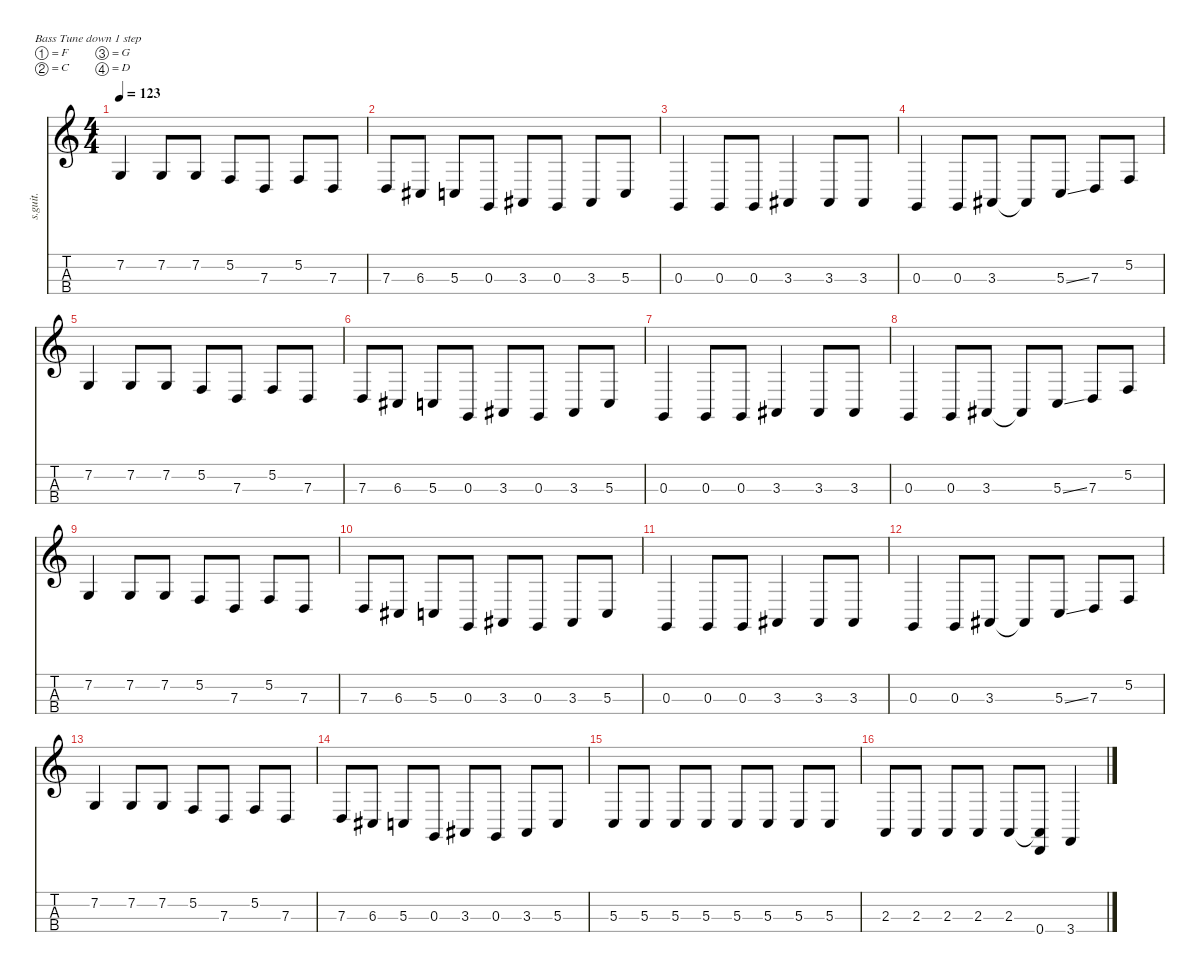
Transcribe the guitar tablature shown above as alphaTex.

\defaultSystemsLayout 4
\hideDynamics
\bracketExtendMode nobrackets
\track ("Krist Novoselic" "s.guit.") {instrument electricbasspick}
\staff {score tabs}
\tuning (F2 C2 G1 D1)
\ts (4 4)
\tempo 123
\clef g2
\ks c
7.2.4{lyrics (0 "") lyrics (1 "") lyrics (2 "") lyrics (3 "") lyrics (4 "") dy f} 7.2.8{lyrics (0 "") lyrics (1 "") lyrics (2 "") lyrics (3 "") lyrics (4 "")} 7.2.8{lyrics (0 "") lyrics (1 "") lyrics (2 "") lyrics (3 "") lyrics (4 "")} 5.2.8{lyrics (0 "") lyrics (1 "") lyrics (2 "") lyrics (3 "") lyrics (4 "")} 7.3.8{lyrics (0 "") lyrics (1 "") lyrics (2 "") lyrics (3 "") lyrics (4 "")} 5.2.8{lyrics (0 "") lyrics (1 "") lyrics (2 "") lyrics (3 "") lyrics (4 "")} 7.3.8{lyrics (0 "") lyrics (1 "") lyrics (2 "") lyrics (3 "") lyrics (4 "")} |
7.3.8{lyrics (0 "") lyrics (1 "") lyrics (2 "") lyrics (3 "") lyrics (4 "")} 6.3{acc #}.8{lyrics (0 "") lyrics (1 "") lyrics (2 "") lyrics (3 "") lyrics (4 "")} 5.3.8{lyrics (0 "") lyrics (1 "") lyrics (2 "") lyrics (3 "") lyrics (4 "")} 0.3.8{lyrics (0 "") lyrics (1 "") lyrics (2 "") lyrics (3 "") lyrics (4 "")} 3.3{acc #}.8{lyrics (0 "") lyrics (1 "") lyrics (2 "") lyrics (3 "") lyrics (4 "")} 0.3.8{lyrics (0 "") lyrics (1 "") lyrics (2 "") lyrics (3 "") lyrics (4 "")} 3.3{acc #}.8{lyrics (0 "") lyrics (1 "") lyrics (2 "") lyrics (3 "") lyrics (4 "")} 5.3.8{lyrics (0 "") lyrics (1 "") lyrics (2 "") lyrics (3 "") lyrics (4 "")} |
0.3.4{lyrics (0 "") lyrics (1 "") lyrics (2 "") lyrics (3 "") lyrics (4 "")} 0.3.8{lyrics (0 "") lyrics (1 "") lyrics (2 "") lyrics (3 "") lyrics (4 "")} 0.3.8{lyrics (0 "") lyrics (1 "") lyrics (2 "") lyrics (3 "") lyrics (4 "")} 3.3{acc #}.4{lyrics (0 "") lyrics (1 "") lyrics (2 "") lyrics (3 "") lyrics (4 "")} 3.3{acc #}.8{lyrics (0 "") lyrics (1 "") lyrics (2 "") lyrics (3 "") lyrics (4 "")} 3.3{acc #}.8{lyrics (0 "") lyrics (1 "") lyrics (2 "") lyrics (3 "") lyrics (4 "")} |
0.3.4{lyrics (0 "") lyrics (1 "") lyrics (2 "") lyrics (3 "") lyrics (4 "")} 0.3.8{lyrics (0 "") lyrics (1 "") lyrics (2 "") lyrics (3 "") lyrics (4 "")} 3.3{acc #}.8{lyrics (0 "") lyrics (1 "") lyrics (2 "") lyrics (3 "") lyrics (4 "")} 3.3{t acc #}.8{lyrics (0 "") lyrics (1 "") lyrics (2 "") lyrics (3 "") lyrics (4 "")} 5.3{ss}.8{lyrics (0 "") lyrics (1 "") lyrics (2 "") lyrics (3 "") lyrics (4 "")} 7.3.8{lyrics (0 "") lyrics (1 "") lyrics (2 "") lyrics (3 "") lyrics (4 "")} 5.2.8{lyrics (0 "") lyrics (1 "") lyrics (2 "") lyrics (3 "") lyrics (4 "")} |
7.2.4{lyrics (0 "") lyrics (1 "") lyrics (2 "") lyrics (3 "") lyrics (4 "")} 7.2.8{lyrics (0 "") lyrics (1 "") lyrics (2 "") lyrics (3 "") lyrics (4 "")} 7.2.8{lyrics (0 "") lyrics (1 "") lyrics (2 "") lyrics (3 "") lyrics (4 "")} 5.2.8{lyrics (0 "") lyrics (1 "") lyrics (2 "") lyrics (3 "") lyrics (4 "")} 7.3.8{lyrics (0 "") lyrics (1 "") lyrics (2 "") lyrics (3 "") lyrics (4 "")} 5.2.8{lyrics (0 "") lyrics (1 "") lyrics (2 "") lyrics (3 "") lyrics (4 "")} 7.3.8{lyrics (0 "") lyrics (1 "") lyrics (2 "") lyrics (3 "") lyrics (4 "")} |
7.3.8{lyrics (0 "") lyrics (1 "") lyrics (2 "") lyrics (3 "") lyrics (4 "")} 6.3{acc #}.8{lyrics (0 "") lyrics (1 "") lyrics (2 "") lyrics (3 "") lyrics (4 "")} 5.3.8{lyrics (0 "") lyrics (1 "") lyrics (2 "") lyrics (3 "") lyrics (4 "")} 0.3.8{lyrics (0 "") lyrics (1 "") lyrics (2 "") lyrics (3 "") lyrics (4 "")} 3.3{acc #}.8{lyrics (0 "") lyrics (1 "") lyrics (2 "") lyrics (3 "") lyrics (4 "")} 0.3.8{lyrics (0 "") lyrics (1 "") lyrics (2 "") lyrics (3 "") lyrics (4 "")} 3.3{acc #}.8{lyrics (0 "") lyrics (1 "") lyrics (2 "") lyrics (3 "") lyrics (4 "")} 5.3.8{lyrics (0 "") lyrics (1 "") lyrics (2 "") lyrics (3 "") lyrics (4 "")} |
0.3.4{lyrics (0 "") lyrics (1 "") lyrics (2 "") lyrics (3 "") lyrics (4 "")} 0.3.8{lyrics (0 "") lyrics (1 "") lyrics (2 "") lyrics (3 "") lyrics (4 "")} 0.3.8{lyrics (0 "") lyrics (1 "") lyrics (2 "") lyrics (3 "") lyrics (4 "")} 3.3{acc #}.4{lyrics (0 "") lyrics (1 "") lyrics (2 "") lyrics (3 "") lyrics (4 "")} 3.3{acc #}.8{lyrics (0 "") lyrics (1 "") lyrics (2 "") lyrics (3 "") lyrics (4 "")} 3.3{acc #}.8{lyrics (0 "") lyrics (1 "") lyrics (2 "") lyrics (3 "") lyrics (4 "")} |
0.3.4{lyrics (0 "") lyrics (1 "") lyrics (2 "") lyrics (3 "") lyrics (4 "")} 0.3.8{lyrics (0 "") lyrics (1 "") lyrics (2 "") lyrics (3 "") lyrics (4 "")} 3.3{acc #}.8{lyrics (0 "") lyrics (1 "") lyrics (2 "") lyrics (3 "") lyrics (4 "")} 3.3{t acc #}.8{lyrics (0 "") lyrics (1 "") lyrics (2 "") lyrics (3 "") lyrics (4 "")} 5.3{ss}.8{lyrics (0 "") lyrics (1 "") lyrics (2 "") lyrics (3 "") lyrics (4 "")} 7.3.8{lyrics (0 "") lyrics (1 "") lyrics (2 "") lyrics (3 "") lyrics (4 "")} 5.2.8{lyrics (0 "") lyrics (1 "") lyrics (2 "") lyrics (3 "") lyrics (4 "")} |
7.2.4{lyrics (0 "") lyrics (1 "") lyrics (2 "") lyrics (3 "") lyrics (4 "")} 7.2.8{lyrics (0 "") lyrics (1 "") lyrics (2 "") lyrics (3 "") lyrics (4 "")} 7.2.8{lyrics (0 "") lyrics (1 "") lyrics (2 "") lyrics (3 "") lyrics (4 "")} 5.2.8{lyrics (0 "") lyrics (1 "") lyrics (2 "") lyrics (3 "") lyrics (4 "")} 7.3.8{lyrics (0 "") lyrics (1 "") lyrics (2 "") lyrics (3 "") lyrics (4 "")} 5.2.8{lyrics (0 "") lyrics (1 "") lyrics (2 "") lyrics (3 "") lyrics (4 "")} 7.3.8{lyrics (0 "") lyrics (1 "") lyrics (2 "") lyrics (3 "") lyrics (4 "")} |
7.3.8{lyrics (0 "") lyrics (1 "") lyrics (2 "") lyrics (3 "") lyrics (4 "")} 6.3{acc #}.8{lyrics (0 "") lyrics (1 "") lyrics (2 "") lyrics (3 "") lyrics (4 "")} 5.3.8{lyrics (0 "") lyrics (1 "") lyrics (2 "") lyrics (3 "") lyrics (4 "")} 0.3.8{lyrics (0 "") lyrics (1 "") lyrics (2 "") lyrics (3 "") lyrics (4 "")} 3.3{acc #}.8{lyrics (0 "") lyrics (1 "") lyrics (2 "") lyrics (3 "") lyrics (4 "")} 0.3.8{lyrics (0 "") lyrics (1 "") lyrics (2 "") lyrics (3 "") lyrics (4 "")} 3.3{acc #}.8{lyrics (0 "") lyrics (1 "") lyrics (2 "") lyrics (3 "") lyrics (4 "")} 5.3.8{lyrics (0 "") lyrics (1 "") lyrics (2 "") lyrics (3 "") lyrics (4 "")} |
0.3.4{lyrics (0 "") lyrics (1 "") lyrics (2 "") lyrics (3 "") lyrics (4 "")} 0.3.8{lyrics (0 "") lyrics (1 "") lyrics (2 "") lyrics (3 "") lyrics (4 "")} 0.3.8{lyrics (0 "") lyrics (1 "") lyrics (2 "") lyrics (3 "") lyrics (4 "")} 3.3{acc #}.4{lyrics (0 "") lyrics (1 "") lyrics (2 "") lyrics (3 "") lyrics (4 "")} 3.3{acc #}.8{lyrics (0 "") lyrics (1 "") lyrics (2 "") lyrics (3 "") lyrics (4 "")} 3.3{acc #}.8{lyrics (0 "") lyrics (1 "") lyrics (2 "") lyrics (3 "") lyrics (4 "")} |
0.3.4{lyrics (0 "") lyrics (1 "") lyrics (2 "") lyrics (3 "") lyrics (4 "")} 0.3.8{lyrics (0 "") lyrics (1 "") lyrics (2 "") lyrics (3 "") lyrics (4 "")} 3.3{acc #}.8{lyrics (0 "") lyrics (1 "") lyrics (2 "") lyrics (3 "") lyrics (4 "")} 3.3{t acc #}.8{lyrics (0 "") lyrics (1 "") lyrics (2 "") lyrics (3 "") lyrics (4 "")} 5.3{ss}.8{lyrics (0 "") lyrics (1 "") lyrics (2 "") lyrics (3 "") lyrics (4 "")} 7.3.8{lyrics (0 "") lyrics (1 "") lyrics (2 "") lyrics (3 "") lyrics (4 "")} 5.2.8{lyrics (0 "") lyrics (1 "") lyrics (2 "") lyrics (3 "") lyrics (4 "")} |
7.2.4{lyrics (0 "") lyrics (1 "") lyrics (2 "") lyrics (3 "") lyrics (4 "")} 7.2.8{lyrics (0 "") lyrics (1 "") lyrics (2 "") lyrics (3 "") lyrics (4 "")} 7.2.8{lyrics (0 "") lyrics (1 "") lyrics (2 "") lyrics (3 "") lyrics (4 "")} 5.2.8{lyrics (0 "") lyrics (1 "") lyrics (2 "") lyrics (3 "") lyrics (4 "")} 7.3.8{lyrics (0 "") lyrics (1 "") lyrics (2 "") lyrics (3 "") lyrics (4 "")} 5.2.8{lyrics (0 "") lyrics (1 "") lyrics (2 "") lyrics (3 "") lyrics (4 "")} 7.3.8{lyrics (0 "") lyrics (1 "") lyrics (2 "") lyrics (3 "") lyrics (4 "")} |
7.3.8{lyrics (0 "") lyrics (1 "") lyrics (2 "") lyrics (3 "") lyrics (4 "")} 6.3{acc #}.8{lyrics (0 "") lyrics (1 "") lyrics (2 "") lyrics (3 "") lyrics (4 "")} 5.3.8{lyrics (0 "") lyrics (1 "") lyrics (2 "") lyrics (3 "") lyrics (4 "")} 0.3.8{lyrics (0 "") lyrics (1 "") lyrics (2 "") lyrics (3 "") lyrics (4 "")} 3.3{acc #}.8{lyrics (0 "") lyrics (1 "") lyrics (2 "") lyrics (3 "") lyrics (4 "")} 0.3.8{lyrics (0 "") lyrics (1 "") lyrics (2 "") lyrics (3 "") lyrics (4 "")} 3.3{acc #}.8{lyrics (0 "") lyrics (1 "") lyrics (2 "") lyrics (3 "") lyrics (4 "")} 5.3.8{lyrics (0 "") lyrics (1 "") lyrics (2 "") lyrics (3 "") lyrics (4 "")} |
5.3.8{lyrics (0 "") lyrics (1 "") lyrics (2 "") lyrics (3 "") lyrics (4 "")} 5.3.8{lyrics (0 "") lyrics (1 "") lyrics (2 "") lyrics (3 "") lyrics (4 "")} 5.3.8{lyrics (0 "") lyrics (1 "") lyrics (2 "") lyrics (3 "") lyrics (4 "")} 5.3.8{lyrics (0 "") lyrics (1 "") lyrics (2 "") lyrics (3 "") lyrics (4 "")} 5.3.8{lyrics (0 "") lyrics (1 "") lyrics (2 "") lyrics (3 "") lyrics (4 "")} 5.3.8{lyrics (0 "") lyrics (1 "") lyrics (2 "") lyrics (3 "") lyrics (4 "")} 5.3.8{lyrics (0 "") lyrics (1 "") lyrics (2 "") lyrics (3 "") lyrics (4 "")} 5.3.8{lyrics (0 "") lyrics (1 "") lyrics (2 "") lyrics (3 "") lyrics (4 "")} |
2.3.8{lyrics (0 "") lyrics (1 "") lyrics (2 "") lyrics (3 "") lyrics (4 "")} 2.3.8{lyrics (0 "") lyrics (1 "") lyrics (2 "") lyrics (3 "") lyrics (4 "")} 2.3.8{lyrics (0 "") lyrics (1 "") lyrics (2 "") lyrics (3 "") lyrics (4 "")} 2.3.8{lyrics (0 "") lyrics (1 "") lyrics (2 "") lyrics (3 "") lyrics (4 "")} 2.3.8{lyrics (0 "") lyrics (1 "") lyrics (2 "") lyrics (3 "") lyrics (4 "")} (2.3{t} 0.4).8{lyrics (0 "") lyrics (1 "") lyrics (2 "") lyrics (3 "") lyrics (4 "")} 3.4.4{lyrics (0 "") lyrics (1 "") lyrics (2 "") lyrics (3 "") lyrics (4 "")}
